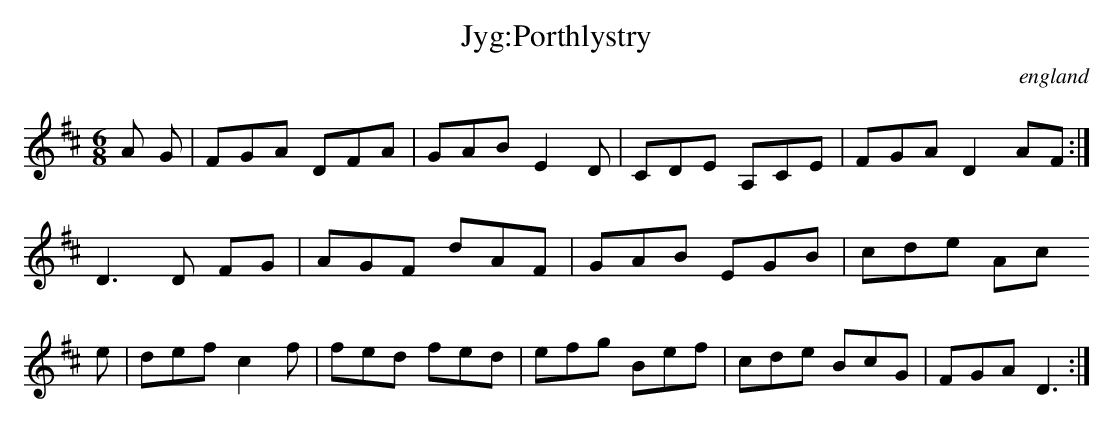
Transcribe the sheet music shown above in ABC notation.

X:1
T:Jyg:Porthlystry
O:england
M:6/8
L:1/8
K:D
A G|FGA DFA|GAB E2 D|CDE A,CE|FGA D2 AF:|
D3 D FG|AGF dAF|GAB EGB|cde Ac
e|def c2 f|fed fed|efg Bef|cde BcG|FGA D3:|
